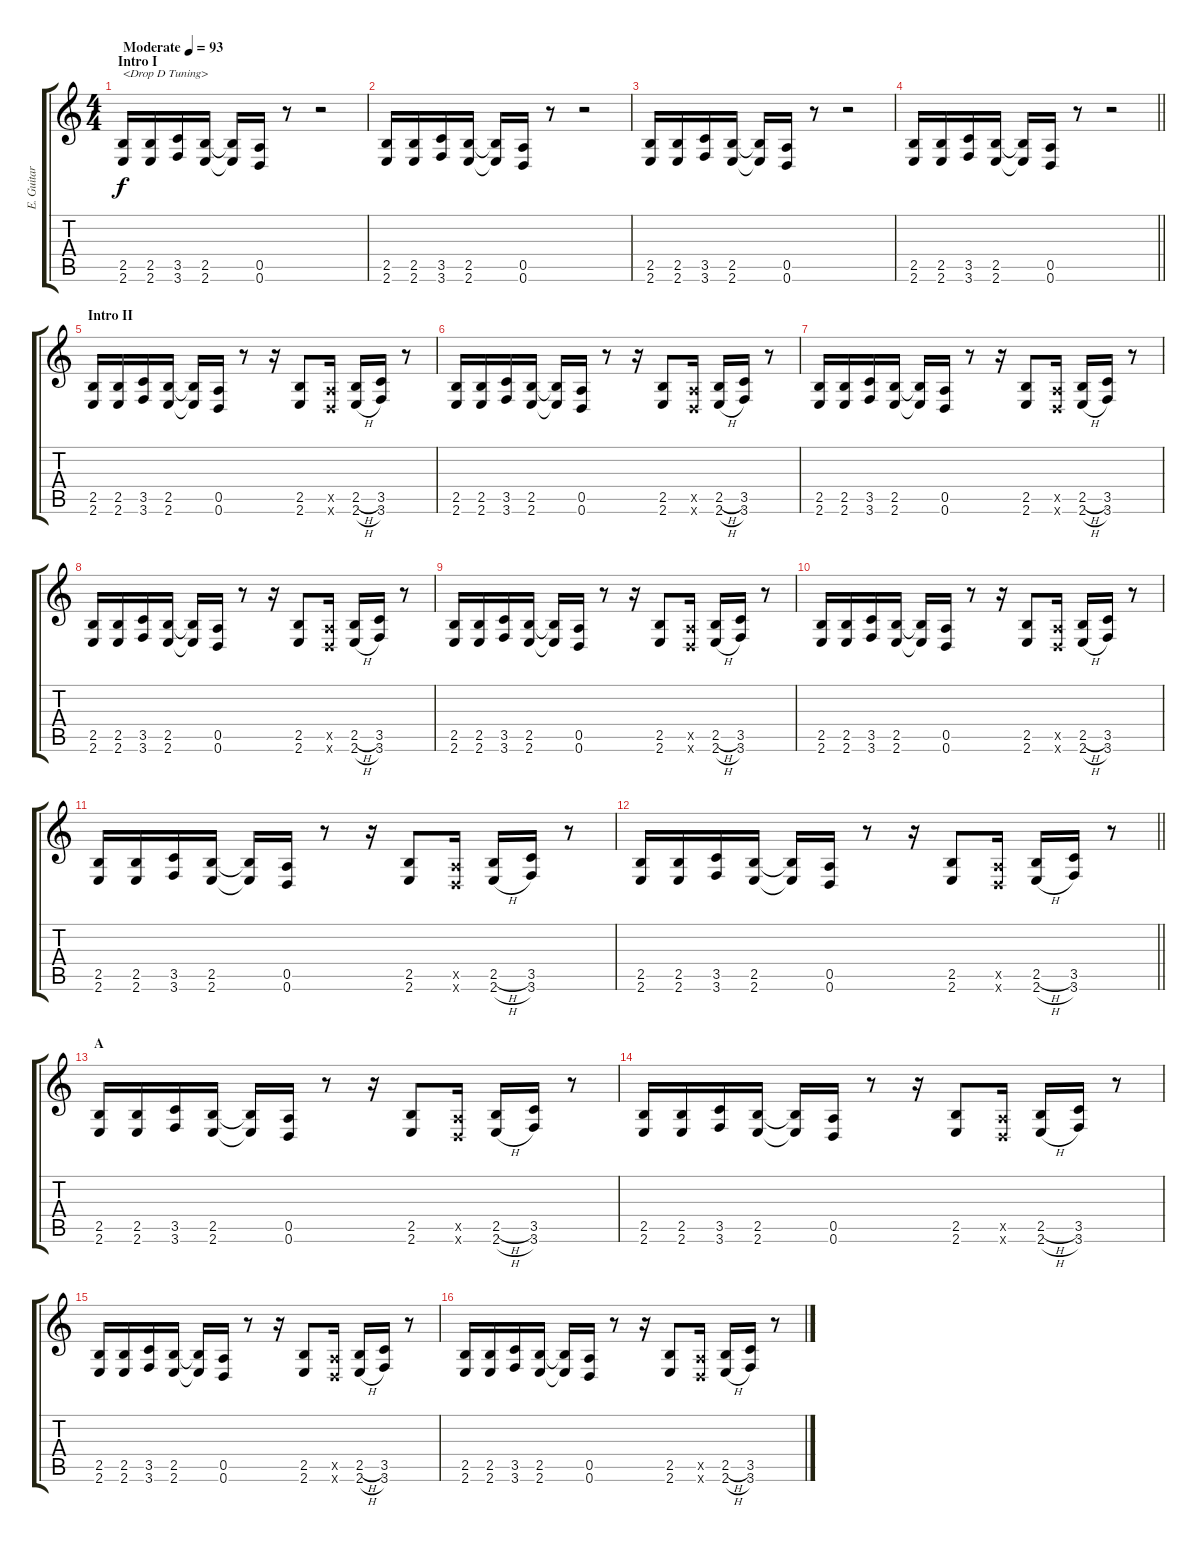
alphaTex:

\track ("E. Guitar I" "E. Guitar ") {instrument overdrivenguitar}
\staff {score tabs}
\tuning (E4 B3 G3 D3 A2 D2) {hide}
\ts (4 4)
\section ("" "Intro I")
\tempo (93 "Moderate")
\clef g2
\ks c
(2.5 2.6).16{txt "<Drop D Tuning>" dy f instrument overdrivenguitar} (2.5 2.6).16 (3.5 3.6).16 (2.5 2.6).16 (2.5{t} 2.6{t}).16 (0.5 0.6).16 r.8 r.2 |
(2.5 2.6).16 (2.5 2.6).16 (3.5 3.6).16 (2.5 2.6).16 (2.5{t} 2.6{t}).16 (0.5 0.6).16 r.8 r.2 |
(2.5 2.6).16 (2.5 2.6).16 (3.5 3.6).16 (2.5 2.6).16 (2.5{t} 2.6{t}).16 (0.5 0.6).16 r.8 r.2 |
\barLineRight lightlight
(2.5 2.6).16 (2.5 2.6).16 (3.5 3.6).16 (2.5 2.6).16 (2.5{t} 2.6{t}).16 (0.5 0.6).16 r.8 r.2 |
\section ("" "Intro II")
(2.5 2.6).16 (2.5 2.6).16 (3.5 3.6).16 (2.5 2.6).16 (2.5{t} 2.6{t}).16 (0.5 0.6).16 r.8 r.16 (2.5 2.6).8 (0.5{x} 0.6{x}).16 (2.5{h} 2.6{h}).16 (3.5 3.6).16 r.8 |
(2.5 2.6).16 (2.5 2.6).16 (3.5 3.6).16 (2.5 2.6).16 (2.5{t} 2.6{t}).16 (0.5 0.6).16 r.8 r.16 (2.5 2.6).8 (0.5{x} 0.6{x}).16 (2.5{h} 2.6{h}).16 (3.5 3.6).16 r.8 |
(2.5 2.6).16 (2.5 2.6).16 (3.5 3.6).16 (2.5 2.6).16 (2.5{t} 2.6{t}).16 (0.5 0.6).16 r.8 r.16 (2.5 2.6).8 (0.5{x} 0.6{x}).16 (2.5{h} 2.6{h}).16 (3.5 3.6).16 r.8 |
(2.5 2.6).16 (2.5 2.6).16 (3.5 3.6).16 (2.5 2.6).16 (2.5{t} 2.6{t}).16 (0.5 0.6).16 r.8 r.16 (2.5 2.6).8 (0.5{x} 0.6{x}).16 (2.5{h} 2.6{h}).16 (3.5 3.6).16 r.8 |
(2.5 2.6).16 (2.5 2.6).16 (3.5 3.6).16 (2.5 2.6).16 (2.5{t} 2.6{t}).16 (0.5 0.6).16 r.8 r.16 (2.5 2.6).8 (0.5{x} 0.6{x}).16 (2.5{h} 2.6{h}).16 (3.5 3.6).16 r.8 |
(2.5 2.6).16 (2.5 2.6).16 (3.5 3.6).16 (2.5 2.6).16 (2.5{t} 2.6{t}).16 (0.5 0.6).16 r.8 r.16 (2.5 2.6).8 (0.5{x} 0.6{x}).16 (2.5{h} 2.6{h}).16 (3.5 3.6).16 r.8 |
(2.5 2.6).16 (2.5 2.6).16 (3.5 3.6).16 (2.5 2.6).16 (2.5{t} 2.6{t}).16 (0.5 0.6).16 r.8 r.16 (2.5 2.6).8 (0.5{x} 0.6{x}).16 (2.5{h} 2.6{h}).16 (3.5 3.6).16 r.8 |
\barLineRight lightlight
(2.5 2.6).16 (2.5 2.6).16 (3.5 3.6).16 (2.5 2.6).16 (2.5{t} 2.6{t}).16 (0.5 0.6).16 r.8 r.16 (2.5 2.6).8 (0.5{x} 0.6{x}).16 (2.5{h} 2.6{h}).16 (3.5 3.6).16 r.8 |
\section ("" "A")
(2.5 2.6).16 (2.5 2.6).16 (3.5 3.6).16 (2.5 2.6).16 (2.5{t} 2.6{t}).16 (0.5 0.6).16 r.8 r.16 (2.5 2.6).8 (0.5{x} 0.6{x}).16 (2.5{h} 2.6{h}).16 (3.5 3.6).16 r.8 |
(2.5 2.6).16 (2.5 2.6).16 (3.5 3.6).16 (2.5 2.6).16 (2.5{t} 2.6{t}).16 (0.5 0.6).16 r.8 r.16 (2.5 2.6).8 (0.5{x} 0.6{x}).16 (2.5{h} 2.6{h}).16 (3.5 3.6).16 r.8 |
(2.5 2.6).16 (2.5 2.6).16 (3.5 3.6).16 (2.5 2.6).16 (2.5{t} 2.6{t}).16 (0.5 0.6).16 r.8 r.16 (2.5 2.6).8 (0.5{x} 0.6{x}).16 (2.5{h} 2.6{h}).16 (3.5 3.6).16 r.8 |
(2.5 2.6).16 (2.5 2.6).16 (3.5 3.6).16 (2.5 2.6).16 (2.5{t} 2.6{t}).16 (0.5 0.6).16 r.8 r.16 (2.5 2.6).8 (0.5{x} 0.6{x}).16 (2.5{h} 2.6{h}).16 (3.5 3.6).16 r.8
